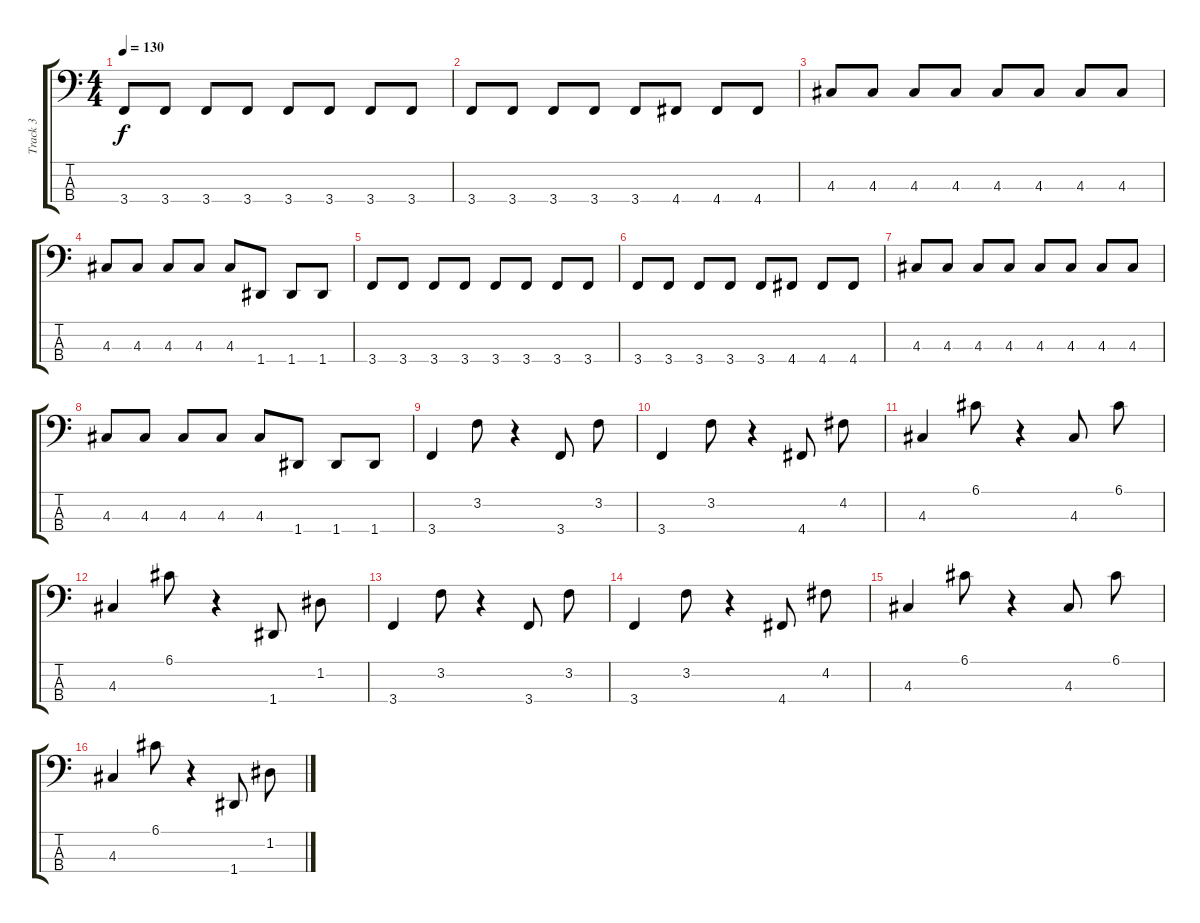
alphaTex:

\track ("Track 3" "Track 3") {instrument electricbassfinger}
\staff {score tabs}
\tuning (G2 D2 A1 D1) {hide}
\ts (4 4)
\tempo 130
\clef f4
\ks c
3.4.8{dy f} 3.4.8 3.4.8 3.4.8 3.4.8 3.4.8 3.4.8 3.4.8 |
3.4.8 3.4.8 3.4.8 3.4.8 3.4.8 4.4.8 4.4.8 4.4.8 |
4.3.8 4.3.8 4.3.8 4.3.8 4.3.8 4.3.8 4.3.8 4.3.8 |
4.3.8 4.3.8 4.3.8 4.3.8 4.3.8 1.4.8 1.4.8 1.4.8 |
3.4.8 3.4.8 3.4.8 3.4.8 3.4.8 3.4.8 3.4.8 3.4.8 |
3.4.8 3.4.8 3.4.8 3.4.8 3.4.8 4.4.8 4.4.8 4.4.8 |
4.3.8 4.3.8 4.3.8 4.3.8 4.3.8 4.3.8 4.3.8 4.3.8 |
4.3.8 4.3.8 4.3.8 4.3.8 4.3.8 1.4.8 1.4.8 1.4.8 |
3.4.4 3.2.8 r.4 3.4.8 3.2.8 |
3.4.4 3.2.8 r.4 4.4.8 4.2.8 |
4.3.4 6.1.8 r.4 4.3.8 6.1.8 |
4.3.4 6.1.8 r.4 1.4.8 1.2.8 |
3.4.4 3.2.8 r.4 3.4.8 3.2.8 |
3.4.4 3.2.8 r.4 4.4.8 4.2.8 |
4.3.4 6.1.8 r.4 4.3.8 6.1.8 |
4.3.4 6.1.8 r.4 1.4.8 1.2.8
